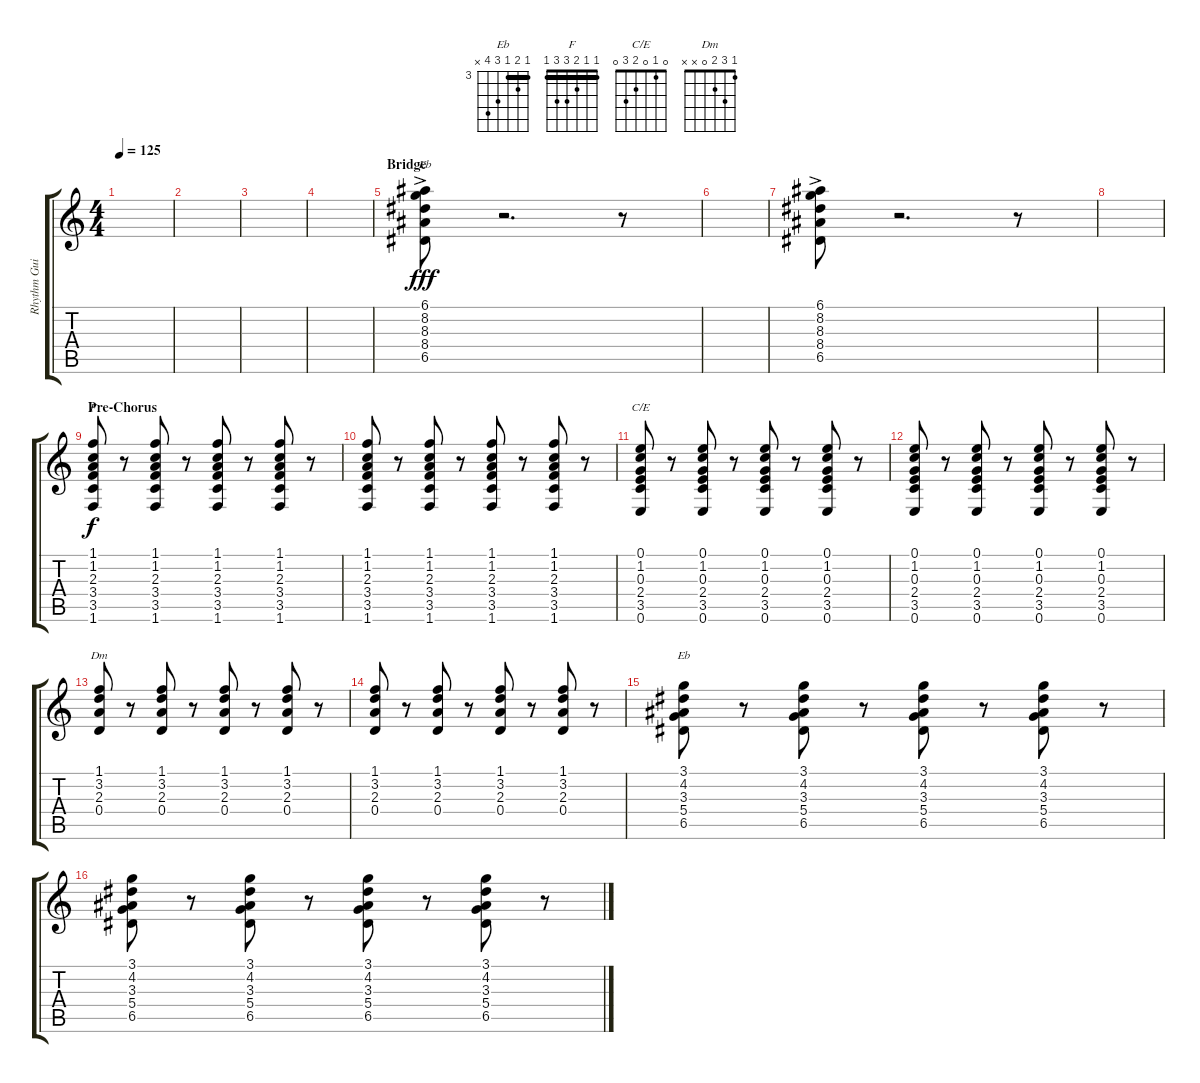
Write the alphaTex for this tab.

\track ("Rhythm Guitar" "Rhythm Gui") {instrument electricguitarclean}
\staff {score tabs}
\tuning (E4 B3 G3 D3 A2 E2) {hide}
\chord ("Eb" 6 8 8 8 6 x) {firstfret 6 barre 6}
\chord ("F" 1 1 2 3 3 1) {barre 1}
\chord ("C/E" 0 1 0 2 3 0)
\chord ("Dm" 1 3 2 0 x x)
\chord ("Eb" 3 4 3 5 6 x) {firstfret 3 barre 3}
\ts (4 4)
\tempo 125
\clef g2
\ks c
|
|
|
|
\section ("" "Bridge")
(6.1 8.2 8.3{ac} 8.4 6.5).8{ch "Eb" dy fff} r.2{d} r.8 |
|
(6.1 8.2 8.3{ac} 8.4 6.5).8 r.2{d} r.8 |
|
\section ("" "Pre-Chorus")
(1.1 1.2 2.3 3.4 3.5 1.6).8{ch "F" dy f} r.8 (1.1 1.2 2.3 3.4 3.5 1.6).8 r.8 (1.1 1.2 2.3 3.4 3.5 1.6).8 r.8 (1.1 1.2 2.3 3.4 3.5 1.6).8 r.8 |
(1.1 1.2 2.3 3.4 3.5 1.6).8 r.8 (1.1 1.2 2.3 3.4 3.5 1.6).8 r.8 (1.1 1.2 2.3 3.4 3.5 1.6).8 r.8 (1.1 1.2 2.3 3.4 3.5 1.6).8 r.8 |
(0.1 1.2 0.3 2.4 3.5 0.6).8{ch "C/E"} r.8 (0.1 1.2 0.3 2.4 3.5 0.6).8 r.8 (0.1 1.2 0.3 2.4 3.5 0.6).8 r.8 (0.1 1.2 0.3 2.4 3.5 0.6).8 r.8 |
(0.1 1.2 0.3 2.4 3.5 0.6).8 r.8 (0.1 1.2 0.3 2.4 3.5 0.6).8 r.8 (0.1 1.2 0.3 2.4 3.5 0.6).8 r.8 (0.1 1.2 0.3 2.4 3.5 0.6).8 r.8 |
(1.1 3.2 2.3 0.4).8{ch "Dm"} r.8 (1.1 3.2 2.3 0.4).8 r.8 (1.1 3.2 2.3 0.4).8 r.8 (1.1 3.2 2.3 0.4).8 r.8 |
(1.1 3.2 2.3 0.4).8 r.8 (1.1 3.2 2.3 0.4).8 r.8 (1.1 3.2 2.3 0.4).8 r.8 (1.1 3.2 2.3 0.4).8 r.8 |
(3.1 4.2 3.3 5.4 6.5).8{ch "Eb"} r.8 (3.1 4.2 3.3 5.4 6.5).8 r.8 (3.1 4.2 3.3 5.4 6.5).8 r.8 (3.1 4.2 3.3 5.4 6.5).8 r.8 |
(3.1 4.2 3.3 5.4 6.5).8 r.8 (3.1 4.2 3.3 5.4 6.5).8 r.8 (3.1 4.2 3.3 5.4 6.5).8 r.8 (3.1 4.2 3.3 5.4 6.5).8 r.8
